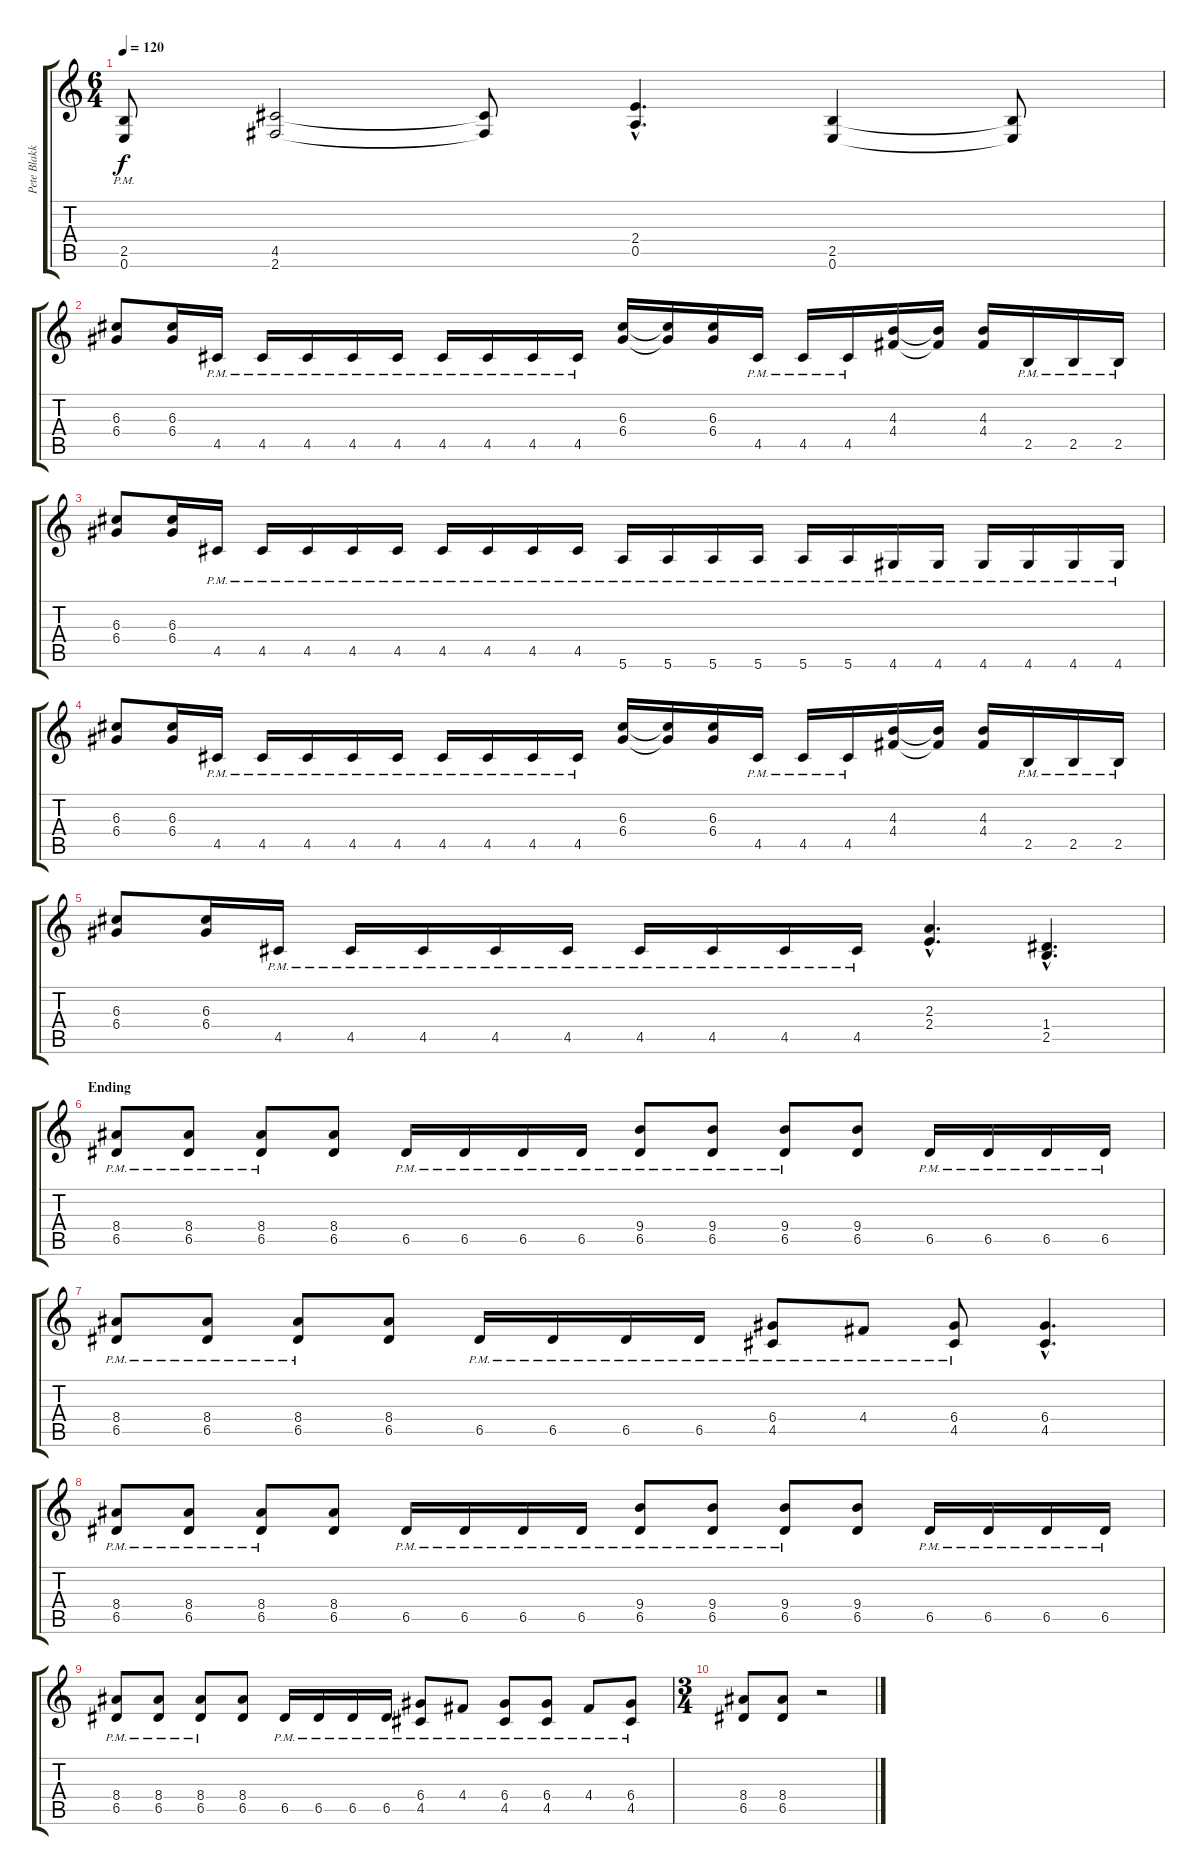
\track ("Pete Blakk" "Pete Blakk") {instrument overdrivenguitar}
\staff {score tabs}
\tuning (E4 B3 G3 D3 A2 E2) {hide}
\ts (6 4)
\tempo 120
\clef g2
\ks c
(2.5{pm} 0.6{pm}).8{dy f} (4.5 2.6).2 (4.5{t} 2.6{t}).8 (2.4{hac} 0.5{hac}).4{d} (2.5 0.6).4 (2.5{t} 0.6{t}).8 |
(6.3 6.4).8 (6.3 6.4).16 4.5{pm}.16 4.5{pm}.16 4.5{pm}.16 4.5{pm}.16 4.5{pm}.16 4.5{pm}.16 4.5{pm}.16 4.5{pm}.16 4.5{pm}.16 (6.3 6.4).16 (6.3{t} 6.4{t}).16 (6.3 6.4).16 4.5{pm}.16 4.5{pm}.16 4.5{pm}.16 (4.3 4.4).16 (4.3{t} 4.4{t}).16 (4.3 4.4).16 2.5{pm}.16 2.5{pm}.16 2.5{pm}.16 |
(6.3 6.4).8 (6.3 6.4).16 4.5{pm}.16 4.5{pm}.16 4.5{pm}.16 4.5{pm}.16 4.5{pm}.16 4.5{pm}.16 4.5{pm}.16 4.5{pm}.16 4.5{pm}.16 5.6{pm}.16 5.6{pm}.16 5.6{pm}.16 5.6{pm}.16 5.6{pm}.16 5.6{pm}.16 4.6{pm}.16 4.6{pm}.16 4.6{pm}.16 4.6{pm}.16 4.6{pm}.16 4.6{pm}.16 |
(6.3 6.4).8 (6.3 6.4).16 4.5{pm}.16 4.5{pm}.16 4.5{pm}.16 4.5{pm}.16 4.5{pm}.16 4.5{pm}.16 4.5{pm}.16 4.5{pm}.16 4.5{pm}.16 (6.3 6.4).16 (6.3{t} 6.4{t}).16 (6.3 6.4).16 4.5{pm}.16 4.5{pm}.16 4.5{pm}.16 (4.3 4.4).16 (4.3{t} 4.4{t}).16 (4.3 4.4).16 2.5{pm}.16 2.5{pm}.16 2.5{pm}.16 |
(6.3 6.4).8 (6.3 6.4).16 4.5{pm}.16 4.5{pm}.16 4.5{pm}.16 4.5{pm}.16 4.5{pm}.16 4.5{pm}.16 4.5{pm}.16 4.5{pm}.16 4.5{pm}.16 (2.3{hac} 2.4{hac}).4{d} (1.4{hac} 2.5{hac}).4{d} |
\section ("" "Ending")
(8.4{pm} 6.5{pm}).8 (8.4{pm} 6.5{pm}).8 (8.4{pm} 6.5{pm}).8 (8.4 6.5).8 6.5{pm}.16 6.5{pm}.16 6.5{pm}.16 6.5{pm}.16 (9.4{pm} 6.5{pm}).8 (9.4{pm} 6.5{pm}).8 (9.4{pm} 6.5{pm}).8 (9.4 6.5).8 6.5{pm}.16 6.5{pm}.16 6.5{pm}.16 6.5{pm}.16 |
(8.4{pm} 6.5{pm}).8 (8.4{pm} 6.5{pm}).8 (8.4{pm} 6.5{pm}).8 (8.4 6.5).8 6.5{pm}.16 6.5{pm}.16 6.5{pm}.16 6.5{pm}.16 (6.4{pm} 4.5{pm}).8 4.4{pm}.8 (6.4{pm} 4.5{pm}).8 (6.4{hac} 4.5{hac}).4{d} |
(8.4{pm} 6.5{pm}).8 (8.4{pm} 6.5{pm}).8 (8.4{pm} 6.5{pm}).8 (8.4 6.5).8 6.5{pm}.16 6.5{pm}.16 6.5{pm}.16 6.5{pm}.16 (9.4{pm} 6.5{pm}).8 (9.4{pm} 6.5{pm}).8 (9.4{pm} 6.5{pm}).8 (9.4 6.5).8 6.5{pm}.16 6.5{pm}.16 6.5{pm}.16 6.5{pm}.16 |
(8.4{pm} 6.5{pm}).8 (8.4{pm} 6.5{pm}).8 (8.4{pm} 6.5{pm}).8 (8.4 6.5).8 6.5{pm}.16 6.5{pm}.16 6.5{pm}.16 6.5{pm}.16 (6.4{pm} 4.5{pm}).8 4.4{pm}.8 (6.4{pm} 4.5{pm}).8 (6.4{pm} 4.5{pm}).8 4.4{pm}.8 (6.4{pm} 4.5{pm}).8 |
\ts (3 4)
(8.4 6.5).8 (8.4 6.5).8 r.2
